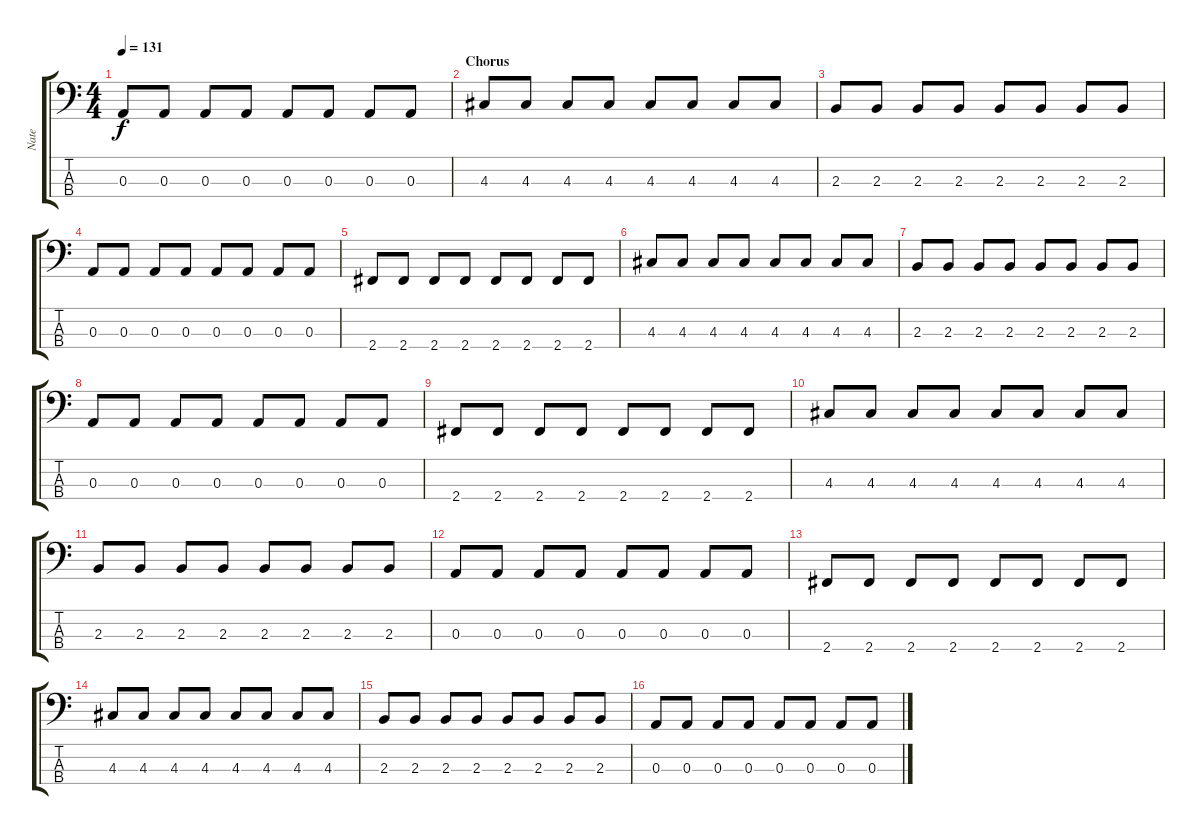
\track ("Nate" "Nate") {instrument electricbassfinger}
\staff {score tabs}
\tuning (G2 D2 A1 E1) {hide}
\ts (4 4)
\tempo 131
\clef f4
\ks c
0.3.8{dy f} 0.3.8 0.3.8 0.3.8 0.3.8 0.3.8 0.3.8 0.3.8 |
\section ("" "Chorus")
4.3.8 4.3.8 4.3.8 4.3.8 4.3.8 4.3.8 4.3.8 4.3.8 |
2.3.8 2.3.8 2.3.8 2.3.8 2.3.8 2.3.8 2.3.8 2.3.8 |
0.3.8 0.3.8 0.3.8 0.3.8 0.3.8 0.3.8 0.3.8 0.3.8 |
2.4.8 2.4.8 2.4.8 2.4.8 2.4.8 2.4.8 2.4.8 2.4.8 |
4.3.8 4.3.8 4.3.8 4.3.8 4.3.8 4.3.8 4.3.8 4.3.8 |
2.3.8 2.3.8 2.3.8 2.3.8 2.3.8 2.3.8 2.3.8 2.3.8 |
0.3.8 0.3.8 0.3.8 0.3.8 0.3.8 0.3.8 0.3.8 0.3.8 |
2.4.8 2.4.8 2.4.8 2.4.8 2.4.8 2.4.8 2.4.8 2.4.8 |
4.3.8 4.3.8 4.3.8 4.3.8 4.3.8 4.3.8 4.3.8 4.3.8 |
2.3.8 2.3.8 2.3.8 2.3.8 2.3.8 2.3.8 2.3.8 2.3.8 |
0.3.8 0.3.8 0.3.8 0.3.8 0.3.8 0.3.8 0.3.8 0.3.8 |
2.4.8 2.4.8 2.4.8 2.4.8 2.4.8 2.4.8 2.4.8 2.4.8 |
4.3.8 4.3.8 4.3.8 4.3.8 4.3.8 4.3.8 4.3.8 4.3.8 |
2.3.8 2.3.8 2.3.8 2.3.8 2.3.8 2.3.8 2.3.8 2.3.8 |
0.3.8 0.3.8 0.3.8 0.3.8 0.3.8 0.3.8 0.3.8 0.3.8
